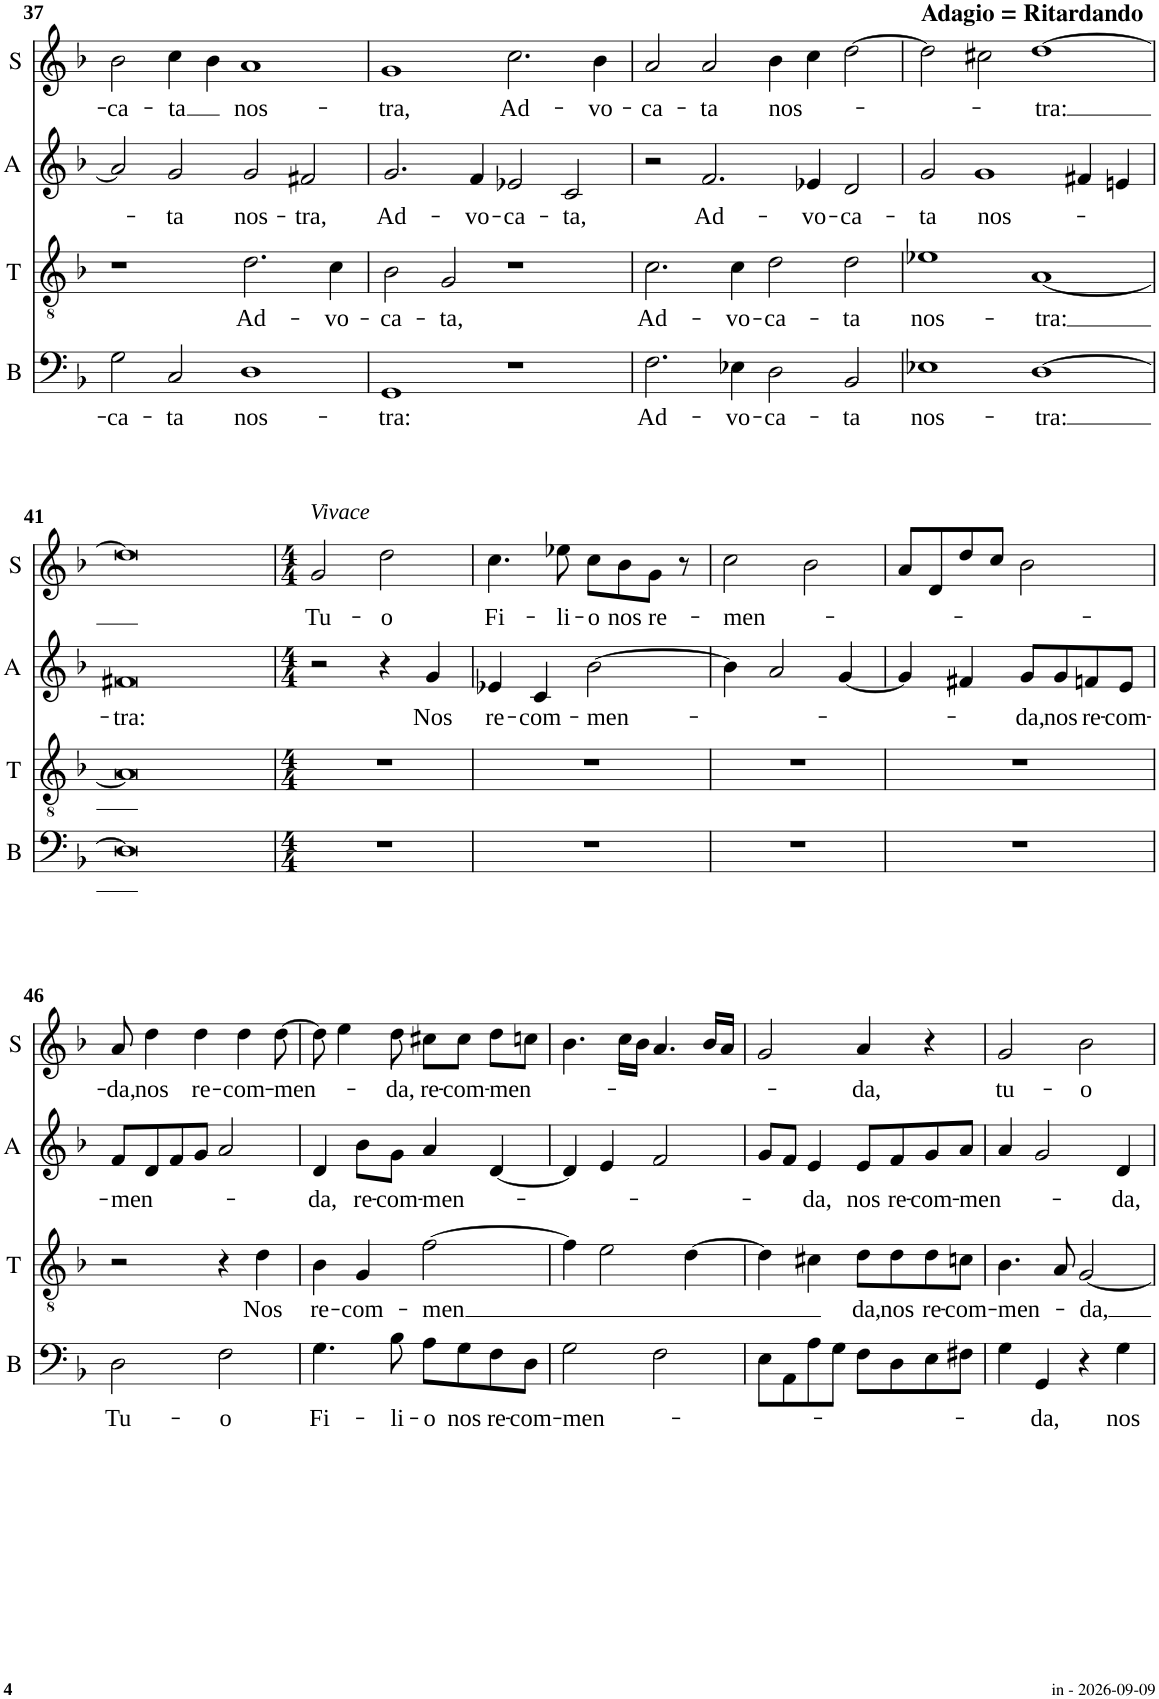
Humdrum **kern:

**kern	**text	**kern	**text	**kern	**text	**kern	**text
*part4	*part4	*part3	*part3	*part2	*part2	*part1	*part1
*staff4	*staff4	*staff3	*staff3	*staff2	*staff2	*staff1	*staff1
*I"Bass	*	*I"Tenor	*	*I"Alto	*	*I"Soprano	*
*I'B	*	*I'T	*	*I'A	*	*I'S	*
!!LO:PB:g=z
*clefF4	*	*clefGv2	*	*clefG2	*	*clefG2	*
*k[b-]	*	*k[b-]	*	*k[b-]	*	*k[b-]	*
*F:	*	*F:	*	*F:	*	*F:	*
*M2/2	*	*M2/2	*	*M2/2	*	*M2/2	*
*met(c|)	*	*met(c|)	*	*met(c|)	*	*met(c|)	*
=37	=37	=37	=37	=37	=37	=37	=37
!	!LO:LY:b	!	!	!	!	!	!LO:LY:b
2G\	-ca-	1r	.	2a/]	.	2b-\	-ca-
!	!LO:LY:b	!	!	!	!LO:LY:b	!	!LO:LY:b
2C/	-ta	.	.	2g/	-ta	4cc\	-ta
.	.	.	.	.	.	4b-\	.
!	!LO:LY:b	!	!LO:LY:b	!	!LO:LY:b	!	!LO:LY:b
1D	nos-	2.d\	Ad-	2g/	nos-	1a	nos-
!	!	!	!	!	!LO:LY:b	!	!
.	.	.	.	2f#X/	-tra,	.	.
!	!	!	!LO:LY:b	!	!	!	!
.	.	4c\	-vo-	.	.	.	.
=38	=38	=38	=38	=38	=38	=38	=38
!	!LO:LY:b	!	!LO:LY:b	!	!LO:LY:b	!	!LO:LY:b
1GG	-tra:	2B-\	-ca-	2.g/	Ad-	1g	-tra,
!	!	!	!LO:LY:b	!	!	!	!
.	.	2G/	-ta,	.	.	.	.
!	!	!	!	!	!LO:LY:b	!	!
.	.	.	.	4f/	-vo-	.	.
!	!	!	!	!	!LO:LY:b	!	!LO:LY:b
1r	.	1r	.	2e-X/	-ca-	2.cc\	Ad-
!	!	!	!	!	!LO:LY:b	!	!
.	.	.	.	2c/	-ta,	.	.
!	!	!	!	!	!	!	!LO:LY:b
.	.	.	.	.	.	4b-\	-vo-
=39	=39	=39	=39	=39	=39	=39	=39
!	!LO:LY:b	!	!LO:LY:b	!	!	!	!LO:LY:b
2.F\	Ad-	2.c\	Ad-	2r	.	2a/	-ca-
!	!	!	!	!	!LO:LY:b	!	!LO:LY:b
.	.	.	.	[2f/	Ad-	2a/	-ta
!	!LO:LY:b	!	!LO:LY:b	!	!	!	!
4E-X\	-vo-	4c\	-vo-	.	.	.	.
!	!LO:LY:b	!	!LO:LY:b	!	!	!	!LO:LY:b
2D\	-ca-	2d\	-ca-	4ryy	.	4b-\	nos-
!	!	!	!	!	!LO:LY:b	!	!
.	.	.	.	4e-X/	-vo-	4cc\	.
!	!LO:LY:b	!	!LO:LY:b	!	!LO:LY:b	!	!
2BB-/	-ta	2d\	-ta	2d/	-ca-	[2dd\	.
=40	=40	=40	=40	=40	=40	=40	=40
!	!	!	!	!	!	!LO:TX:a:B:t=Adagio = Ritardando	!
!	!LO:LY:b	!	!LO:LY:b	!	!LO:LY:b	!	!
1E-X	nos-	1e-X	nos-	2g/	-ta	2dd\]	.
.	.	.	.	4f/]	.	2cc#X\	.
!	!	!	!	!	!LO:LY:b	!	!
.	.	.	.	[2g	nos-	.	.
!	!LO:LY:b	!	!LO:LY:b	!	!	!	!LO:LY:b
[1D	-tra:	[1A	-tra:	.	.	[1dd	-tra:
.	.	.	.	4ryy	.	.	.
.	.	.	.	4f#X/	.	.	.
.	.	.	.	4en/	.	.	.
!!LO:LB:g=z
=41	=41	=41	=41	=41	=41	=41	=41
!	!	!	!	!	!LO:LY:b	!	!
1D_	.	1A_	.	[1f#X	-tra:	1dd_	.
2ryy	.	2ryy	.	2g]	.	2ryy	.
=42	=42	=42	=42	=42	=42	=42	=42
*M4/4	*	*M4/4	*	*M4/4	*	*M4/4	*
!	!	!	!	!	!	!LO:TX:a:i:t=Vivace	!
!	!	!	!	!	!	!	!LO:LY:b
1r	.	1r	.	2r	.	2g/	Tu-
.	.	.	.	1f#]	.	1dd]	.
1D]	.	1A]	.	.	.	.	.
!	!	!	!	!	!	!	!LO:LY:b
.	.	.	.	4r	.	2dd\	-o
!	!	!	!	!	!LO:LY:b	!	!
.	.	.	.	4g/	Nos	.	.
=43	=43	=43	=43	=43	=43	=43	=43
!	!	!	!	!	!LO:LY:b	!	!LO:LY:b
1r	.	1r	.	4e-X/	re-	4.cc\	Fi-
!	!	!	!	!	!LO:LY:b	!	!
.	.	.	.	4c/	-com-	.	.
!	!	!	!	!	!	!	!LO:LY:b
.	.	.	.	.	.	8ee-X\	-li-
!	!	!	!	!	!LO:LY:b	!	!LO:LY:b
.	.	.	.	[2b-\	-men-	8cc\L	-o
!	!	!	!	!	!	!	!LO:LY:b
.	.	.	.	.	.	8b-\	nos
!	!	!	!	!	!	!	!LO:LY:b
.	.	.	.	.	.	8g\J	re-
.	.	.	.	.	.	8r	.
=44	=44	=44	=44	=44	=44	=44	=44
!	!	!	!	!	!	!	!LO:LY:b
1r	.	1r	.	4b-\]	.	2cc\	-men-
.	.	.	.	2a/	.	.	.
.	.	.	.	.	.	2b-\	.
.	.	.	.	[4g/	.	.	.
=45	=45	=45	=45	=45	=45	=45	=45
1r	.	1r	.	4g/]	.	8a/L	.
.	.	.	.	.	.	8d/	.
.	.	.	.	4f#X/	.	8dd/	.
.	.	.	.	.	.	8cc/J	.
!	!	!	!	!	!LO:LY:b	!	!
.	.	.	.	8g/L	-da,	2b-\	.
!	!	!	!	!	!LO:LY:b	!	!
.	.	.	.	8g/	nos	.	.
!	!	!	!	!	!LO:LY:b	!	!
.	.	.	.	8fn/	re-	.	.
!	!	!	!	!	!LO:LY:b	!	!
.	.	.	.	8e/J	-com-	.	.
!!LO:LB:g=z
=46	=46	=46	=46	=46	=46	=46	=46
!	!LO:LY:b	!	!	!	!LO:LY:b	!	!LO:LY:b
2D\	Tu-	2r	.	8f/L	-men-	8a/	-da,
!	!	!	!	!	!	!	!LO:LY:b
.	.	.	.	8d/	.	4dd\	nos
.	.	.	.	8f/	.	.	.
!	!	!	!	!	!	!	!LO:LY:b
.	.	.	.	8g/J	.	4dd\	re-
!	!LO:LY:b	!	!	!	!	!	!
2F\	-o	4r	.	2a/	.	.	.
!	!	!	!	!	!	!	!LO:LY:b
.	.	.	.	.	.	4dd\	-com-
!	!	!	!LO:LY:b	!	!	!	!
.	.	4d\	Nos	.	.	.	.
!	!	!	!	!	!	!	!LO:LY:b
.	.	.	.	.	.	[8dd\	-men-
=47	=47	=47	=47	=47	=47	=47	=47
!	!LO:LY:b	!	!LO:LY:b	!	!LO:LY:b	!	!
4.G\	Fi-	4B-\	re-	4d/	-da,	8dd\]	.
.	.	.	.	.	.	4ee\	.
!	!	!	!LO:LY:b	!	!LO:LY:b	!	!
.	.	4G/	-com-	8b-\L	re-	.	.
!	!LO:LY:b	!	!	!	!LO:LY:b	!	!LO:LY:b
8B-\	-li-	.	.	8g\J	-com-	8dd\	-da,
!	!LO:LY:b	!	!LO:LY:b	!	!LO:LY:b	!	!LO:LY:b
8A\L	-o	[2f\	-men	4a/	-men-	8cc#X\L	re-
!	!LO:LY:b	!	!	!	!	!	!LO:LY:b
8G\	nos	.	.	.	.	8cc#\J	-com-
!	!LO:LY:b	!	!	!	!	!	!LO:LY:b
8F\	re-	.	.	[4d/	.	8dd\L	-men-
!	!LO:LY:b	!	!	!	!	!	!
8D\J	-com-	.	.	.	.	8ccn\J	.
=48	=48	=48	=48	=48	=48	=48	=48
!	!LO:LY:b	!	!	!	!	!	!
2G\	-men-	4f\]	.	4d/]	.	4.b-\	.
.	.	2e\	.	4e/	.	.	.
.	.	.	.	.	.	16cc\LL	.
.	.	.	.	.	.	16b-\JJ	.
2F\	.	.	.	2f/	.	4.a/	.
.	.	[4d\	.	.	.	.	.
.	.	.	.	.	.	16b-/LL	.
.	.	.	.	.	.	16a/JJ	.
=49	=49	=49	=49	=49	=49	=49	=49
8E\L	.	4d\]	.	8g/L	.	2g/	.
8AA\	.	.	.	8f/J	.	.	.
!	!	!	!	!	!LO:LY:b	!	!
8A\	.	4c#X\	.	4e/	-da,	.	.
8G\J	.	.	.	.	.	.	.
!	!	!	!LO:LY:b	!	!LO:LY:b	!	!LO:LY:b
8F\L	.	8d\L	da,	8e/L	nos	4a/	-da,
!	!	!	!LO:LY:b	!	!LO:LY:b	!	!
8D\	.	8d\	nos	8f/	re-	.	.
!	!	!	!LO:LY:b	!	!LO:LY:b	!	!
8E\	.	8d\	re-	8g/	-com-	4r	.
!	!	!	!LO:LY:b	!	!LO:LY:b	!	!
8F#X\J	.	8cn\J	-com-	8a/J	-men-	.	.
=50	=50	=50	=50	=50	=50	=50	=50
!	!	!	!LO:LY:b	!	!	!	!LO:LY:b
4G\	.	4.B-\	-men-	4a/	.	2g/	tu-
!	!LO:LY:b	!	!	!	!	!	!
4GG/	-da,	.	.	2g/	.	.	.
.	.	8A/	.	.	.	.	.
!	!	!	!LO:LY:b	!	!	!	!LO:LY:b
4r	.	[2G/	-da,	.	.	2b-\	-o
!	!LO:LY:b	!	!	!	!LO:LY:b	!	!
4G\	nos	.	.	4d/	-da,	.	.
=	=	=	=	=	=	=	=
*-	*-	*-	*-	*-	*-	*-	*-
